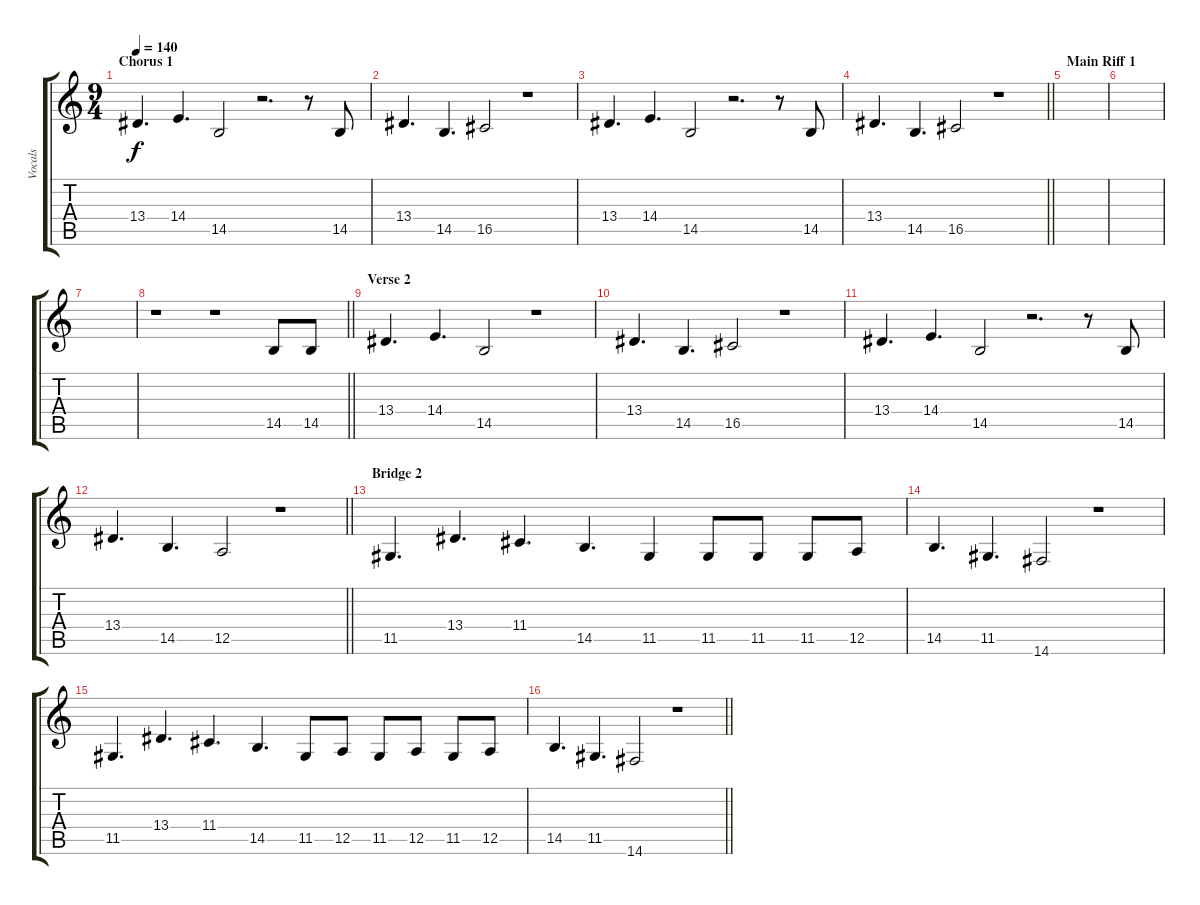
\track ("Vocals" "Vocals") {instrument clarinet}
\staff {score tabs}
\tuning (E4 B3 G3 D3 A2 E2) {hide}
\ts (9 4)
\section ("" "Chorus 1")
\tempo 140
\clef g2
\ks c
13.4.4{d dy f} 14.4.4{d} 14.5.2 r.2{d} r.8 14.5.8 |
13.4.4{d} 14.5.4{d} 16.5.2 r.1 |
13.4.4{d} 14.4.4{d} 14.5.2 r.2{d} r.8 14.5.8 |
\barLineRight lightlight
13.4.4{d} 14.5.4{d} 16.5.2 r.1 |
\section ("" "Main Riff 1")
|
|
|
\barLineRight lightlight
r.1 r.1 14.5.8 14.5.8 |
\section ("" "Verse 2")
13.4.4{d} 14.4.4{d} 14.5.2 r.1 |
13.4.4{d} 14.5.4{d} 16.5.2 r.1 |
13.4.4{d} 14.4.4{d} 14.5.2 r.2{d} r.8 14.5.8 |
\barLineRight lightlight
13.4.4{d} 14.5.4{d} 12.5.2 r.1 |
\section ("" "Bridge 2")
11.5.4{d} 13.4.4{d} 11.4.4{d} 14.5.4{d} 11.5.4 11.5.8 11.5.8 11.5.8 12.5.8 |
14.5.4{d} 11.5.4{d} 14.6.2 r.1 |
11.5.4{d} 13.4.4{d} 11.4.4{d} 14.5.4{d} 11.5.8 12.5.8 11.5.8 12.5.8 11.5.8 12.5.8 |
\barLineRight lightlight
14.5.4{d} 11.5.4{d} 14.6.2 r.1
